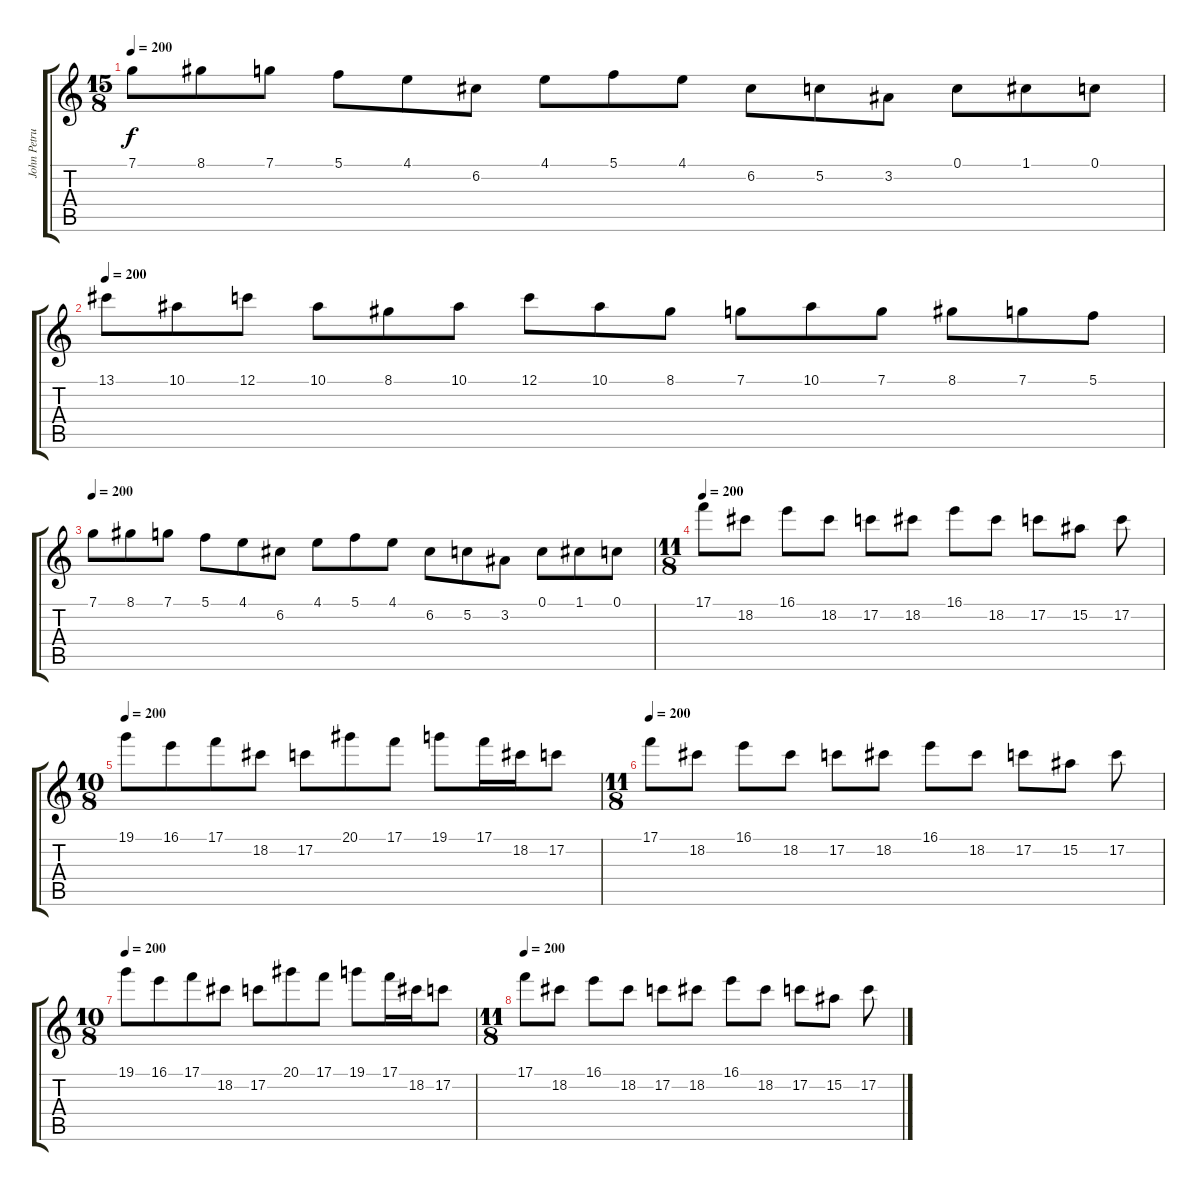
\track ("John Petrucci" "John Petru") {instrument distortionguitar}
\staff {score tabs}
\tuning (C4 G3 Eb3 Bb2 F2 C2) {hide}
\ts (15 8)
\tempo 200
\clef g2
\ks c
7.1.8{dy f} 8.1.8 7.1.8 5.1.8 4.1.8 6.2.8 4.1.8 5.1.8 4.1.8 6.2.8 5.2.8 3.2.8 0.1.8 1.1.8 0.1.8 |
\tempo 200
13.1.8 10.1.8 12.1.8 10.1.8 8.1.8 10.1.8 12.1.8 10.1.8 8.1.8 7.1.8 10.1.8 7.1.8 8.1.8 7.1.8 5.1.8 |
\tempo 200
7.1.8 8.1.8 7.1.8 5.1.8 4.1.8 6.2.8 4.1.8 5.1.8 4.1.8 6.2.8 5.2.8 3.2.8 0.1.8 1.1.8 0.1.8 |
\ts (11 8)
\tempo 200
17.1.8 18.2.8 16.1.8 18.2.8 17.2.8 18.2.8 16.1.8 18.2.8 17.2.8 15.2.8 17.2.8 |
\ts (10 8)
\tempo 200
19.1.8 16.1.8 17.1.8 18.2.8 17.2.8 20.1.8 17.1.8 19.1.8 17.1.16 18.2.16 17.2.8 |
\ts (11 8)
\tempo 200
17.1.8 18.2.8 16.1.8 18.2.8 17.2.8 18.2.8 16.1.8 18.2.8 17.2.8 15.2.8 17.2.8 |
\ts (10 8)
\tempo 200
19.1.8 16.1.8 17.1.8 18.2.8 17.2.8 20.1.8 17.1.8 19.1.8 17.1.16 18.2.16 17.2.8 |
\ts (11 8)
\tempo 200
17.1.8 18.2.8 16.1.8 18.2.8 17.2.8 18.2.8 16.1.8 18.2.8 17.2.8 15.2.8 17.2.8
